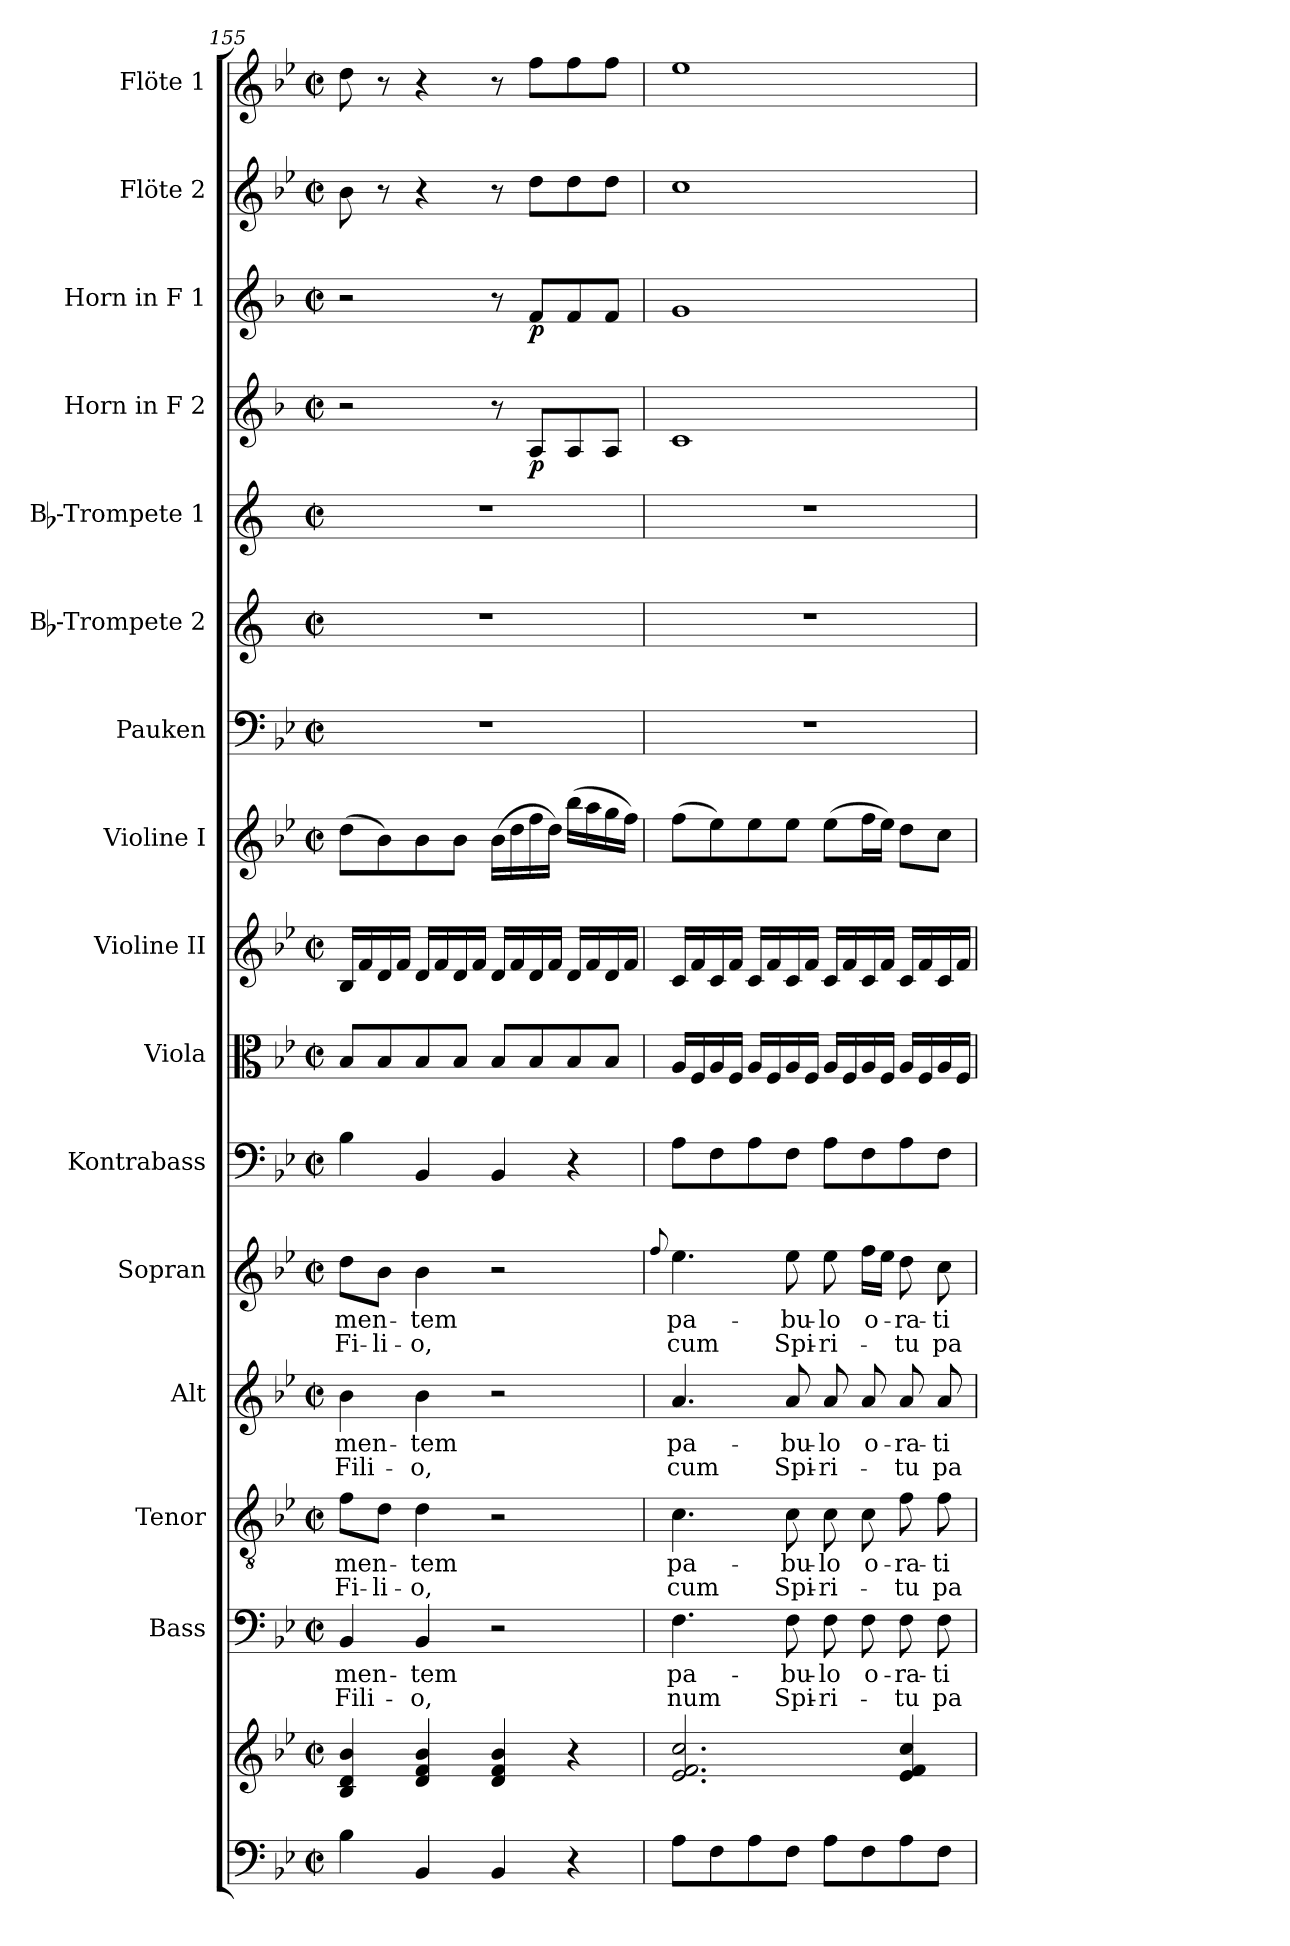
**kern	**kern	**kern	**text	**text	**kern	**text	**text	**kern	**text	**text	**kern	**text	**text	**kern	**kern	**kern	**kern	**kern	**kern	**kern	**kern	**dynam	**kern	**dynam	**kern	**kern
*part16	*part16	*part15	*part15	*part15	*part14	*part14	*part14	*part13	*part13	*part13	*part12	*part12	*part12	*part11	*part10	*part9	*part8	*part7	*part6	*part5	*part4	*part4	*part3	*part3	*part2	*part1
*staff17	*staff16	*staff15	*staff15	*staff15	*staff14	*staff14	*staff14	*staff13	*staff13	*staff13	*staff12	*staff12	*staff12	*staff11	*staff10	*staff9	*staff8	*staff7	*staff6	*staff5	*staff4	*staff4	*staff3	*staff3	*staff2	*staff1
*	*	*I"Bass	*	*	*I"Tenor	*	*	*I"Alt	*	*	*I"Sopran	*	*	*I"Kontrabass	*I"Viola	*I"Violine II	*I"Violine I	*I"Pauken	*I"Bb-Trompete 2	*I"Bb-Trompete 1	*I"Horn in F 2	*	*I"Horn in F 1	*	*I"Flöte 2	*I"Flöte 1
*	*	*I'B.	*	*	*I'T.	*	*	*I'A.	*	*	*I'S.	*	*	*I'Kb.	*I'Vla.	*I'Vl. II	*I'Vl. I	*I'Pk.	*I'Bb Trp. 2	*I'Bb Trp. 1	*	*	*	*	*I'Fl. 2	*I'Fl. 1
*clefF4	*clefG2	*clefF4	*	*	*clefGv2	*	*	*clefG2	*	*	*clefG2	*	*	*clefF4	*clefC3	*clefG2	*clefG2	*clefF4	*clefG2	*clefG2	*clefG2	*	*clefG2	*	*clefG2	*clefG2
*	*	*	*	*	*	*	*	*	*	*	*	*	*	*ITrd7c12	*	*	*	*	*ITrd1c2	*ITrd1c2	*ITrd4c7	*	*ITrd4c7	*	*	*
*k[b-e-]	*k[b-e-]	*k[b-e-]	*	*	*k[b-e-]	*	*	*k[b-e-]	*	*	*k[b-e-]	*	*	*k[b-e-]	*k[b-e-]	*k[b-e-]	*k[b-e-]	*k[b-e-]	*k[b-e-]	*k[b-e-]	*k[b-e-]	*	*k[b-e-]	*	*k[b-e-]	*k[b-e-]
*B-:	*B-:	*B-:	*	*	*B-:	*	*	*B-:	*	*	*B-:	*	*	*B-:	*B-:	*B-:	*B-:	*B-:	*B-:	*B-:	*B-:	*	*B-:	*	*B-:	*B-:
*M2/2	*M2/2	*M2/2	*	*	*M2/2	*	*	*M2/2	*	*	*M2/2	*	*	*M2/2	*M2/2	*M2/2	*M2/2	*M2/2	*M2/2	*M2/2	*M2/2	*	*M2/2	*	*M2/2	*M2/2
*met(c|)	*met(c|)	*met(c|)	*	*	*met(c|)	*	*	*met(c|)	*	*	*met(c|)	*	*	*met(c|)	*met(c|)	*met(c|)	*met(c|)	*met(c|)	*met(c|)	*met(c|)	*met(c|)	*	*met(c|)	*	*met(c|)	*met(c|)
=155	=155	=155	=155	=155	=155	=155	=155	=155	=155	=155	=155	=155	=155	=155	=155	=155	=155	=155	=155	=155	=155	=155	=155	=155	=155	=155
!	!	!	!LO:LY:b	!LO:LY:b	!	!LO:LY:b	!LO:LY:b	!	!LO:LY:b	!LO:LY:b	!	!LO:LY:b	!LO:LY:b	!	!	!	!	!	!	!	!	!	!	!	!	!
4B-\	4B-/ 4d/ 4b-/	4BB-/	men-	Fili-	8f\L	men-	Fi-	4b-\	men-	Fili-	8dd\L	men-	Fi-	4BB-\	8B-/L	16B-/LL	(>8dd\L	1r	1r	1r	2r	.	2r	.	8b-\	8dd\
.	.	.	.	.	.	.	.	.	.	.	.	.	.	.	.	16f/	.	.	.	.	.	.	.	.	.	.
!	!	!	!	!	!	!	!LO:LY:b	!	!	!	!	!	!LO:LY:b	!	!	!	!	!	!	!	!	!	!	!	!	!
.	.	.	.	.	8d\J	.	-li-	.	.	.	8b-\J	.	-li-	.	8B-/	16d/	8b-\)	.	.	.	.	.	.	.	8r	8r
.	.	.	.	.	.	.	.	.	.	.	.	.	.	.	.	16f/JJ	.	.	.	.	.	.	.	.	.	.
!	!	!	!LO:LY:b	!LO:LY:b	!	!LO:LY:b	!LO:LY:b	!	!LO:LY:b	!LO:LY:b	!	!LO:LY:b	!LO:LY:b	!	!	!	!	!	!	!	!	!	!	!	!	!
4BB-/	4d/ 4f/ 4b-/	4BB-/	-tem	-o,	4d\	-tem	-o,	4b-\	-tem	-o,	4b-\	-tem	-o,	4BBB-/	8B-/	16d/LL	8b-\	.	.	.	.	.	.	.	4r	4r
.	.	.	.	.	.	.	.	.	.	.	.	.	.	.	.	16f/	.	.	.	.	.	.	.	.	.	.
.	.	.	.	.	.	.	.	.	.	.	.	.	.	.	8B-/J	16d/	8b-\J	.	.	.	.	.	.	.	.	.
.	.	.	.	.	.	.	.	.	.	.	.	.	.	.	.	16f/JJ	.	.	.	.	.	.	.	.	.	.
4BB-/	4d/ 4f/ 4b-/	2r	.	.	2r	.	.	2r	.	.	2r	.	.	4BBB-/	8B-/L	16d/LL	(>16b-\LL	.	.	.	8r	.	8r	.	8r	8r
.	.	.	.	.	.	.	.	.	.	.	.	.	.	.	.	16f/	16dd\	.	.	.	.	.	.	.	.	.
!	!	!	!	!	!	!	!	!	!	!	!	!	!	!	!	!	!	!	!	!	!	!LO:DY:b	!	!LO:DY:b	!	!
.	.	.	.	.	.	.	.	.	.	.	.	.	.	.	8B-/	16d/	16ff\	.	.	.	8D/L	p	8B-/L	p	8dd\L	8ff\L
.	.	.	.	.	.	.	.	.	.	.	.	.	.	.	.	16f/JJ	16dd\JJ)	.	.	.	.	.	.	.	.	.
4r	4r	.	.	.	.	.	.	.	.	.	.	.	.	4r	8B-/	16d/LL	(>16bb-\LL	.	.	.	8D/	.	8B-/	.	8dd\	8ff\
.	.	.	.	.	.	.	.	.	.	.	.	.	.	.	.	16f/	16aa\	.	.	.	.	.	.	.	.	.
.	.	.	.	.	.	.	.	.	.	.	.	.	.	.	8B-/J	16d/	16gg\	.	.	.	8D/J	.	8B-/J	.	8dd\J	8ff\J
.	.	.	.	.	.	.	.	.	.	.	.	.	.	.	.	16f/JJ	16ff\JJ)	.	.	.	.	.	.	.	.	.
=156	=156	=156	=156	=156	=156	=156	=156	=156	=156	=156	=156	=156	=156	=156	=156	=156	=156	=156	=156	=156	=156	=156	=156	=156	=156	=156
.	.	.	.	.	.	.	.	.	.	.	8qqff/	.	.	.	.	.	.	.	.	.	.	.	.	.	.	.
!	!	!	!LO:LY:b	!LO:LY:b	!	!LO:LY:b	!LO:LY:b	!	!LO:LY:b	!LO:LY:b	!	!LO:LY:b	!LO:LY:b	!	!	!	!	!	!	!	!	!	!	!	!	!
8A\L	2.e-/ 2.f/ 2.cc/	4.F\	pa-	num	4.c\	pa-	cum	4.a/	pa-	cum	4.ee-\	pa-	cum	8AA\L	16A/LL	16c/LL	(>8ff\L	1r	1r	1r	1F	.	1c	.	1cc	1ee-
.	.	.	.	.	.	.	.	.	.	.	.	.	.	.	16F/	16f/	.	.	.	.	.	.	.	.	.	.
8F\	.	.	.	.	.	.	.	.	.	.	.	.	.	8FF\	16A/	16c/	8ee-\)	.	.	.	.	.	.	.	.	.
.	.	.	.	.	.	.	.	.	.	.	.	.	.	.	16F/JJ	16f/JJ	.	.	.	.	.	.	.	.	.	.
8A\	.	.	.	.	.	.	.	.	.	.	.	.	.	8AA\	16A/LL	16c/LL	8ee-\	.	.	.	.	.	.	.	.	.
.	.	.	.	.	.	.	.	.	.	.	.	.	.	.	16F/	16f/	.	.	.	.	.	.	.	.	.	.
!	!	!	!LO:LY:b	!LO:LY:b	!	!LO:LY:b	!LO:LY:b	!	!LO:LY:b	!LO:LY:b	!	!LO:LY:b	!LO:LY:b	!	!	!	!	!	!	!	!	!	!	!	!	!
8F\J	.	8F\	-bu-	Spi-	8c\	-bu-	Spi-	8a/	-bu-	Spi-	8ee-\	-bu-	Spi-	8FF\J	16A/	16c/	8ee-\J	.	.	.	.	.	.	.	.	.
.	.	.	.	.	.	.	.	.	.	.	.	.	.	.	16F/JJ	16f/JJ	.	.	.	.	.	.	.	.	.	.
!	!	!	!LO:LY:b	!LO:LY:b	!	!LO:LY:b	!LO:LY:b	!	!LO:LY:b	!LO:LY:b	!	!LO:LY:b	!LO:LY:b	!	!	!	!	!	!	!	!	!	!	!	!	!
8A\L	.	8F\	-lo	-ri-	8c\	-lo	-ri-	8a/	-lo	-ri-	8ee-\	-lo	-ri-	8AA\L	16A/LL	16c/LL	(>8ee-\L	.	.	.	.	.	.	.	.	.
.	.	.	.	.	.	.	.	.	.	.	.	.	.	.	16F/	16f/	.	.	.	.	.	.	.	.	.	.
!	!	!	!LO:LY:b	!	!	!LO:LY:b	!	!	!LO:LY:b	!	!	!LO:LY:b	!	!	!	!	!	!	!	!	!	!	!	!	!	!
8F\	.	8F\	o-	.	8c\	o-	.	8a/	o-	.	16ff\LL	o-	.	8FF\	16A/	16c/	16ff\L	.	.	.	.	.	.	.	.	.
.	.	.	.	.	.	.	.	.	.	.	16ee-\JJ	.	.	.	16F/JJ	16f/JJ	16ee-\JJ)	.	.	.	.	.	.	.	.	.
!	!	!	!LO:LY:b	!LO:LY:b	!	!LO:LY:b	!LO:LY:b	!	!LO:LY:b	!LO:LY:b	!	!LO:LY:b	!LO:LY:b	!	!	!	!	!	!	!	!	!	!	!	!	!
8A\	4e-/ 4f/ 4cc/	8F\	-ra-	-tu	8f\	-ra-	-tu	8a/	-ra-	-tu	8dd\	-ra-	-tu	8AA\	16A/LL	16c/LL	8dd\L	.	.	.	.	.	.	.	.	.
.	.	.	.	.	.	.	.	.	.	.	.	.	.	.	16F/	16f/	.	.	.	.	.	.	.	.	.	.
!	!	!	!LO:LY:b	!LO:LY:b	!	!LO:LY:b	!LO:LY:b	!	!LO:LY:b	!LO:LY:b	!	!LO:LY:b	!LO:LY:b	!	!	!	!	!	!	!	!	!	!	!	!	!
8F\J	.	8F\	-ti-	pa-	8f\	-ti-	pa-	8a/	-ti-	pa-	8cc\	-ti-	pa-	8FF\J	16A/	16c/	8cc\J	.	.	.	.	.	.	.	.	.
.	.	.	.	.	.	.	.	.	.	.	.	.	.	.	16F/JJ	16f/JJ	.	.	.	.	.	.	.	.	.	.
=	=	=	=	=	=	=	=	=	=	=	=	=	=	=	=	=	=	=	=	=	=	=	=	=	=	=
*-	*-	*-	*-	*-	*-	*-	*-	*-	*-	*-	*-	*-	*-	*-	*-	*-	*-	*-	*-	*-	*-	*-	*-	*-	*-	*-
